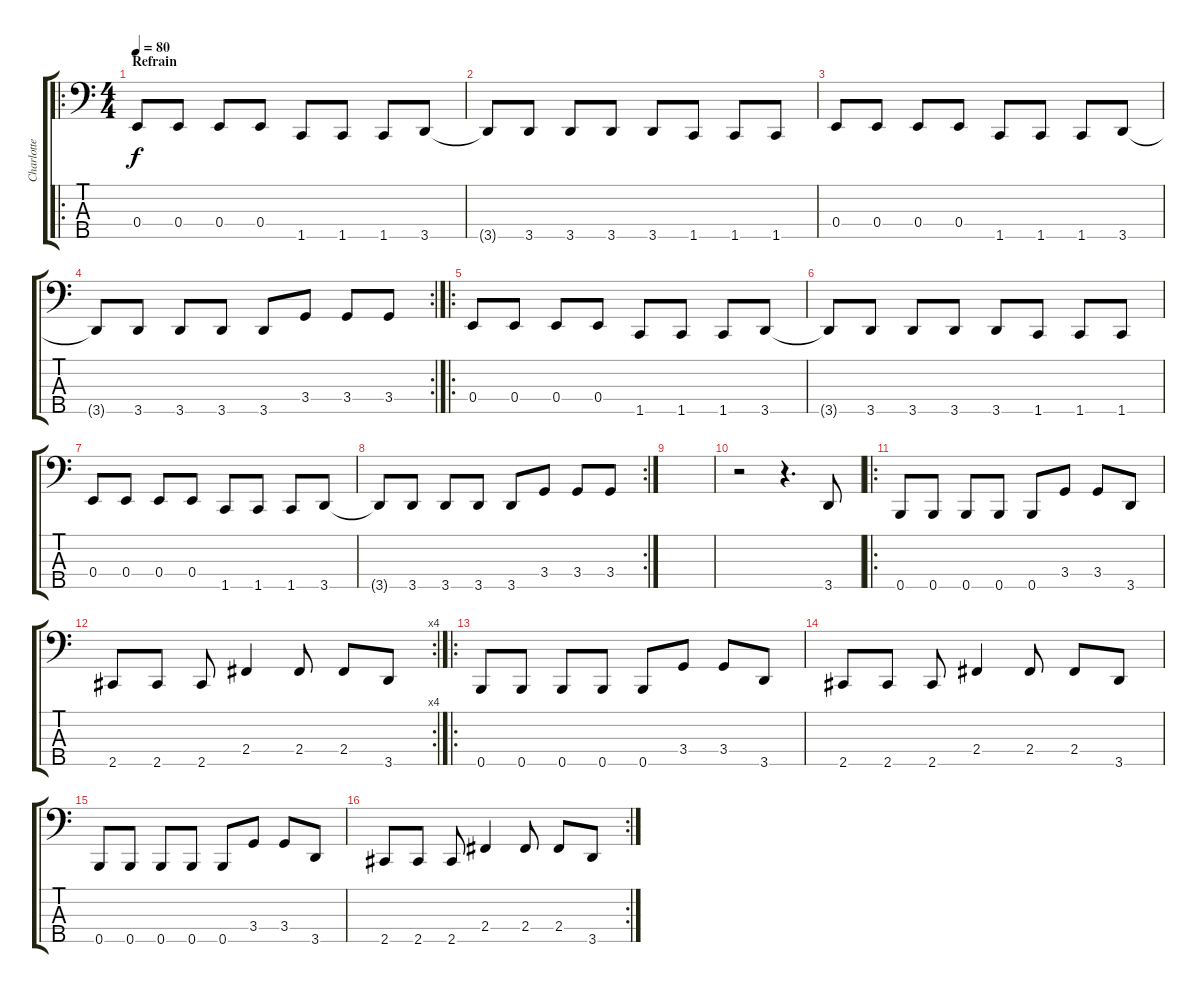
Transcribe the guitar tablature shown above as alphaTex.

\track ("Charlotte" "Charlotte") {instrument electricbassfinger}
\staff {score tabs}
\tuning (G2 D2 A1 E1 B0) {hide}
\ro
\ts (4 4)
\section ("" "Refrain")
\tempo 80
\clef f4
\ks c
0.4.8{dy f} 0.4.8 0.4.8 0.4.8 1.5.8 1.5.8 1.5.8 3.5.8 |
3.5{t}.8 3.5.8 3.5.8 3.5.8 3.5.8 1.5.8 1.5.8 1.5.8 |
0.4.8 0.4.8 0.4.8 0.4.8 1.5.8 1.5.8 1.5.8 3.5.8 |
\rc 2
3.5{t}.8 3.5.8 3.5.8 3.5.8 3.5.8 3.4.8 3.4.8 3.4.8 |
\ro
0.4.8 0.4.8 0.4.8 0.4.8 1.5.8 1.5.8 1.5.8 3.5.8 |
3.5{t}.8 3.5.8 3.5.8 3.5.8 3.5.8 1.5.8 1.5.8 1.5.8 |
0.4.8 0.4.8 0.4.8 0.4.8 1.5.8 1.5.8 1.5.8 3.5.8 |
\rc 2
3.5{t}.8 3.5.8 3.5.8 3.5.8 3.5.8 3.4.8 3.4.8 3.4.8 |
|
r.2 r.4{d} 3.5.8 |
\ro
0.5.8 0.5.8 0.5.8 0.5.8 0.5.8 3.4.8 3.4.8 3.5.8 |
\rc 4
2.5.8 2.5.8 2.5.8 2.4.4 2.4.8 2.4.8 3.5.8 |
\ro
0.5.8 0.5.8 0.5.8 0.5.8 0.5.8 3.4.8 3.4.8 3.5.8 |
2.5.8 2.5.8 2.5.8 2.4.4 2.4.8 2.4.8 3.5.8 |
0.5.8 0.5.8 0.5.8 0.5.8 0.5.8 3.4.8 3.4.8 3.5.8 |
\rc 2
2.5.8 2.5.8 2.5.8 2.4.4 2.4.8 2.4.8 3.5.8
